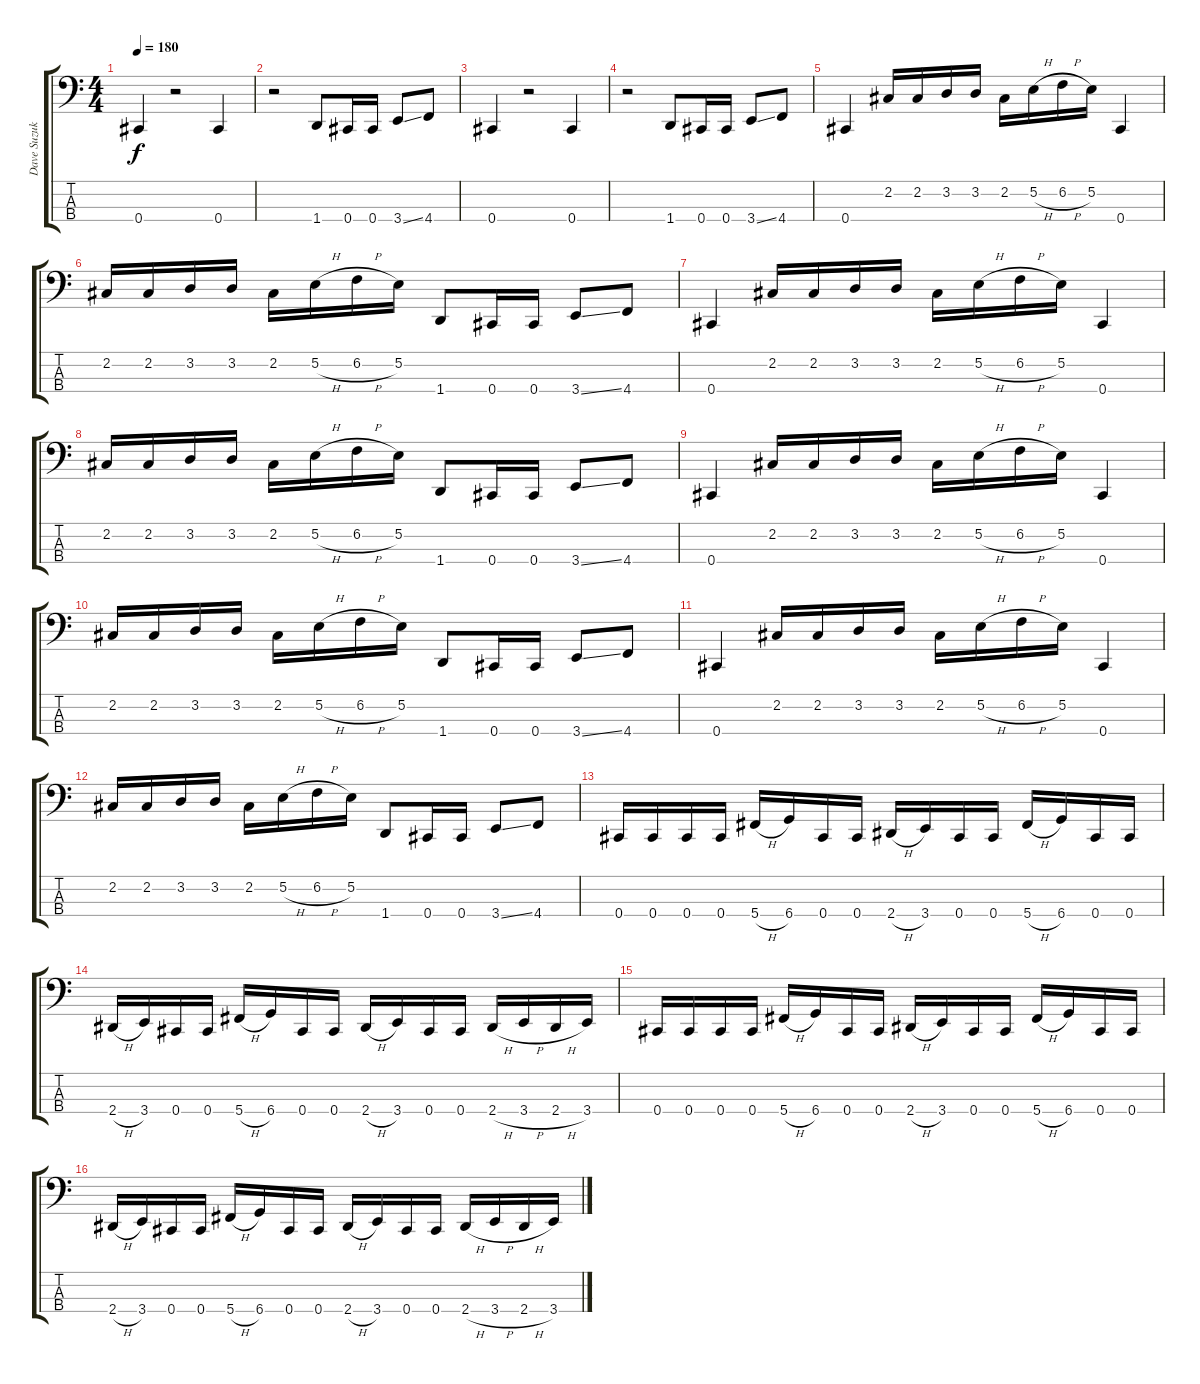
\track ("Dave Suzuki - Bass" "Dave Suzuk") {instrument electricbassfinger}
\staff {score tabs}
\tuning (E2 B1 Gb1 Db1) {hide}
\ts (4 4)
\tempo 180
\clef f4
\ks c
0.4.4{dy f instrument electricbassfinger} r.2 0.4.4 |
r.2 1.4.8 0.4.16 0.4.16 3.4{ss}.8 4.4.8 |
0.4.4 r.2 0.4.4 |
r.2 1.4.8 0.4.16 0.4.16 3.4{ss}.8 4.4.8 |
0.4.4 2.2.16 2.2.16 3.2.16 3.2.16 2.2.16 5.2{h}.16 6.2{h}.16 5.2.16 0.4.4 |
2.2.16 2.2.16 3.2.16 3.2.16 2.2.16 5.2{h}.16 6.2{h}.16 5.2.16 1.4.8 0.4.16 0.4.16 3.4{ss}.8 4.4.8 |
0.4.4 2.2.16 2.2.16 3.2.16 3.2.16 2.2.16 5.2{h}.16 6.2{h}.16 5.2.16 0.4.4 |
2.2.16 2.2.16 3.2.16 3.2.16 2.2.16 5.2{h}.16 6.2{h}.16 5.2.16 1.4.8 0.4.16 0.4.16 3.4{ss}.8 4.4.8 |
0.4.4 2.2.16 2.2.16 3.2.16 3.2.16 2.2.16 5.2{h}.16 6.2{h}.16 5.2.16 0.4.4 |
2.2.16 2.2.16 3.2.16 3.2.16 2.2.16 5.2{h}.16 6.2{h}.16 5.2.16 1.4.8 0.4.16 0.4.16 3.4{ss}.8 4.4.8 |
0.4.4 2.2.16 2.2.16 3.2.16 3.2.16 2.2.16 5.2{h}.16 6.2{h}.16 5.2.16 0.4.4 |
2.2.16 2.2.16 3.2.16 3.2.16 2.2.16 5.2{h}.16 6.2{h}.16 5.2.16 1.4.8 0.4.16 0.4.16 3.4{ss}.8 4.4.8 |
0.4.16 0.4.16 0.4.16 0.4.16 5.4{h}.16 6.4.16 0.4.16 0.4.16 2.4{h}.16 3.4.16 0.4.16 0.4.16 5.4{h}.16 6.4.16 0.4.16 0.4.16 |
2.4{h}.16 3.4.16 0.4.16 0.4.16 5.4{h}.16 6.4.16 0.4.16 0.4.16 2.4{h}.16 3.4.16 0.4.16 0.4.16 2.4{h}.16 3.4{h}.16 2.4{h}.16 3.4.16 |
0.4.16 0.4.16 0.4.16 0.4.16 5.4{h}.16 6.4.16 0.4.16 0.4.16 2.4{h}.16 3.4.16 0.4.16 0.4.16 5.4{h}.16 6.4.16 0.4.16 0.4.16 |
2.4{h}.16 3.4.16 0.4.16 0.4.16 5.4{h}.16 6.4.16 0.4.16 0.4.16 2.4{h}.16 3.4.16 0.4.16 0.4.16 2.4{h}.16 3.4{h}.16 2.4{h}.16 3.4.16
